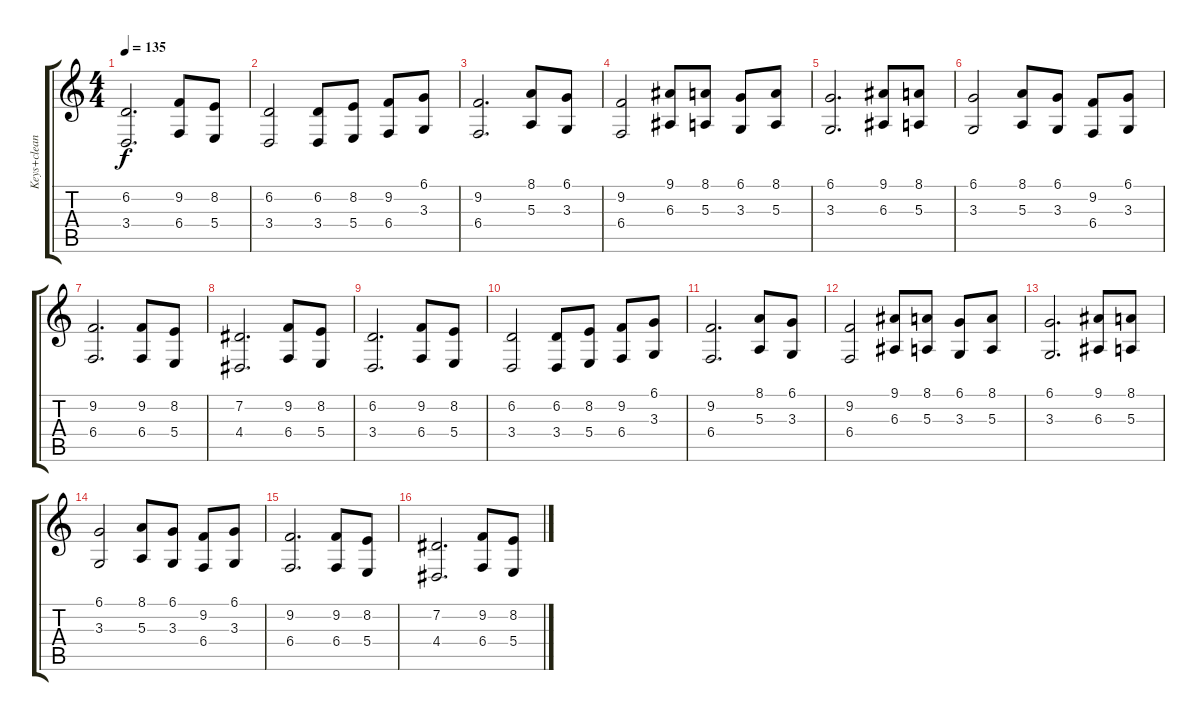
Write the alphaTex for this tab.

\track ("Keys+clean guitar" "Keys+clean") {instrument lead1square}
\staff {score tabs}
\tuning (Db4 Ab3 E3 B2 Gb2 B1) {hide}
\ts (4 4)
\tempo 135
\clef g2
\ks c
(6.2 3.4).2{d dy f instrument lead2sawtooth} (9.2 6.4).8 (8.2 5.4).8 |
(6.2 3.4).2 (6.2 3.4).8 (8.2 5.4).8 (9.2 6.4).8 (6.1 3.3).8 |
(9.2 6.4).2{d} (8.1 5.3).8 (6.1 3.3).8 |
(9.2 6.4).2 (9.1 6.3).8 (8.1 5.3).8 (6.1 3.3).8 (8.1 5.3).8 |
(6.1 3.3).2{d} (9.1 6.3).8 (8.1 5.3).8 |
(6.1 3.3).2 (8.1 5.3).8 (6.1 3.3).8 (9.2 6.4).8 (6.1 3.3).8 |
(9.2 6.4).2{d} (9.2 6.4).8 (8.2 5.4).8 |
(7.2 4.4).2{d} (9.2 6.4).8 (8.2 5.4).8 |
(6.2 3.4).2{d} (9.2 6.4).8 (8.2 5.4).8 |
(6.2 3.4).2 (6.2 3.4).8 (8.2 5.4).8 (9.2 6.4).8 (6.1 3.3).8 |
(9.2 6.4).2{d} (8.1 5.3).8 (6.1 3.3).8 |
(9.2 6.4).2 (9.1 6.3).8 (8.1 5.3).8 (6.1 3.3).8 (8.1 5.3).8 |
(6.1 3.3).2{d} (9.1 6.3).8 (8.1 5.3).8 |
(6.1 3.3).2 (8.1 5.3).8 (6.1 3.3).8 (9.2 6.4).8 (6.1 3.3).8 |
(9.2 6.4).2{d} (9.2 6.4).8 (8.2 5.4).8 |
(7.2 4.4).2{d} (9.2 6.4).8 (8.2 5.4).8
